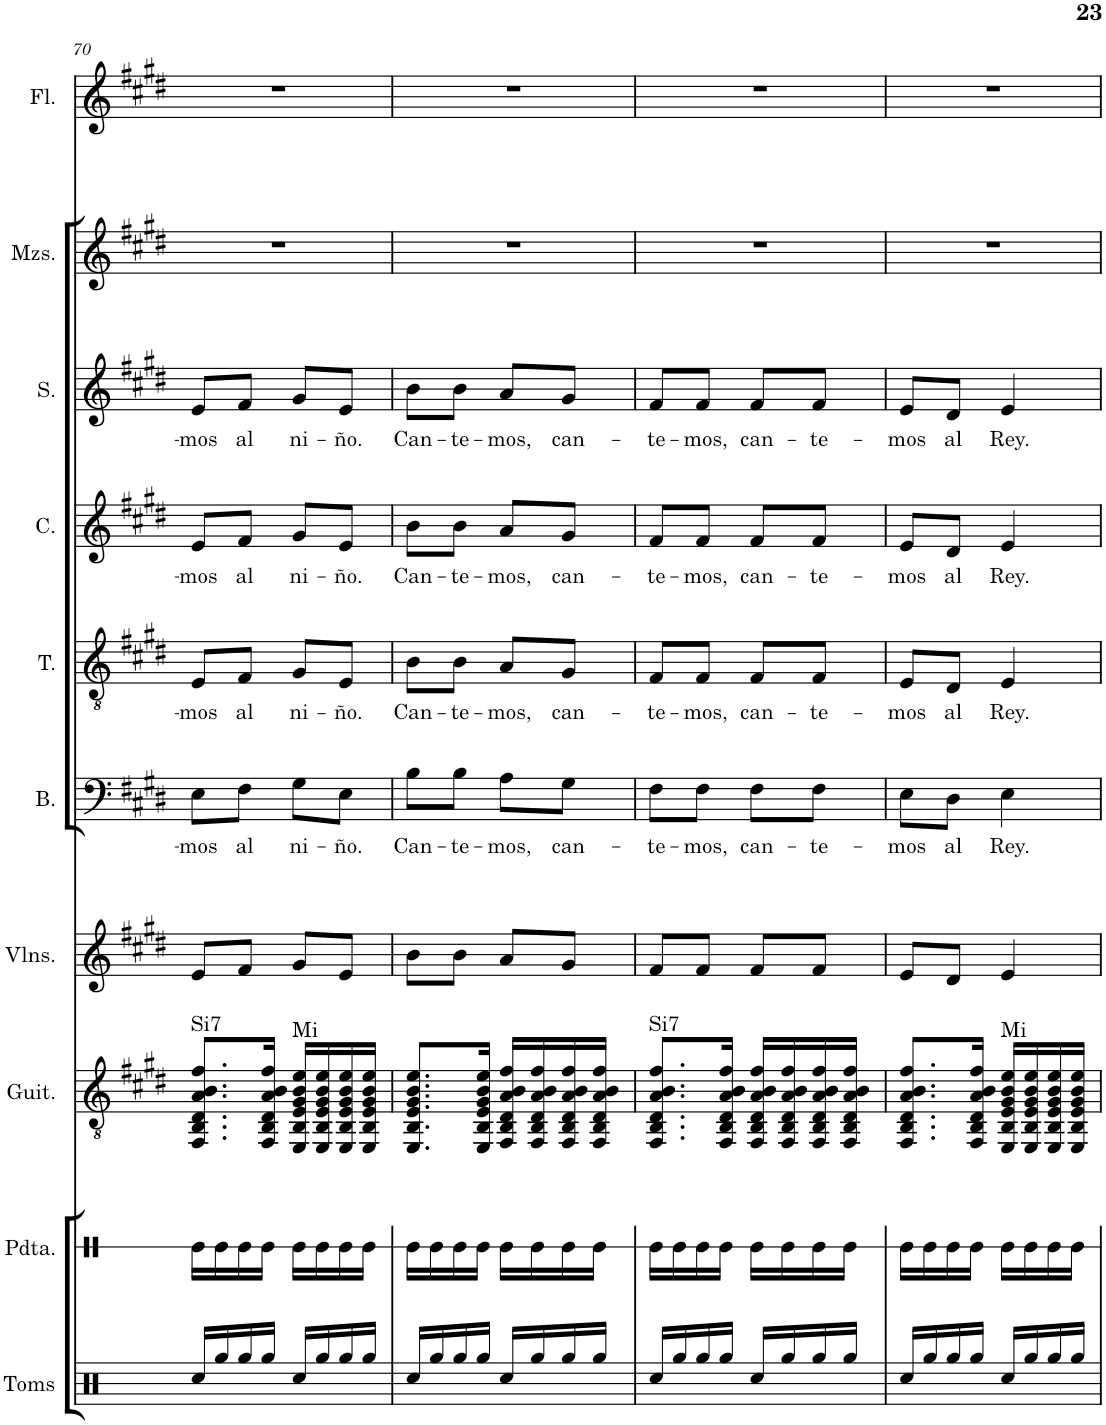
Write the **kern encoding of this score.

**kern	**kern	**kern	**harte	**kern	**kern	**text	**kern	**text	**kern	**text	**kern	**text	**kern	**kern
*part10	*part9	*part8	*part8	*part7	*part6	*part6	*part5	*part5	*part4	*part4	*part3	*part3	*part2	*part1
*staff10	*staff9	*staff8	*	*staff7	*staff6	*staff6	*staff5	*staff5	*staff4	*staff4	*staff3	*staff3	*staff2	*staff1
*I"Toms	*I"Pandereta	*I"Guitarra	*	*I"Violines	*I"Bajo	*	*I"Tenor	*	*I"Contralto	*	*I"Soprano	*	*I"Mezzo-soprano	*I"Flauta
*I'Toms	*I'Pdta.	*I'Guit.	*	*I'Vlns.	*I'B.	*	*I'T.	*	*I'C.	*	*I'S.	*	*I'Mzs.	*I'Fl.
!!LO:PB:g=z
*clefX	*clefX	*clefGv2	*	*clefG2	*clefF4	*	*clefGv2	*	*clefG2	*	*clefG2	*	*clefG2	*clefG2
*k[]	*k[]	*k[f#c#g#d#]	*	*k[f#c#g#d#]	*k[f#c#g#d#]	*	*k[f#c#g#d#]	*	*k[f#c#g#d#]	*	*k[f#c#g#d#]	*	*k[f#c#g#d#]	*k[f#c#g#d#]
*M2/4	*M2/4	*M2/4	*	*M2/4	*M2/4	*	*M2/4	*	*M2/4	*	*M2/4	*	*M2/4	*M2/4
=70	=70	=70	=70	=70	=70	=70	=70	=70	=70	=70	=70	=70	=70	=70
!	!	!	!LO:H:kt=Si7	!	!	!LO:LY:b	!	!LO:LY:b	!	!LO:LY:b	!	!LO:LY:b	!	!
16Rcc/LL	16Re\LL	8.FF#/ 8.BB/ 8.D#/ 8.A/ 8.B/ 8.f#/L	N	8e/L	8E\L	-mos	8E/L	-mos	8e/L	-mos	8e/L	-mos	2r	2r
16Rgg/	16Re\	.	.	.	.	.	.	.	.	.	.	.	.	.
!	!	!	!	!	!	!LO:LY:b	!	!LO:LY:b	!	!LO:LY:b	!	!LO:LY:b	!	!
16Rgg/	16Re\	.	.	8f#/J	8F#\J	al	8F#/J	al	8f#/J	al	8f#/J	al	.	.
16Rgg/JJ	16Re\JJ	16FF#/ 16BB/ 16D#/ 16A/ 16B/ 16f#/Jk	.	.	.	.	.	.	.	.	.	.	.	.
!	!	!	!LO:H:kt=Mi	!	!	!LO:LY:b	!	!LO:LY:b	!	!LO:LY:b	!	!LO:LY:b	!	!
16Rcc/LL	16Re\LL	16EE/ 16BB/ 16E/ 16G#/ 16B/ 16e/LL	N	8g#/L	8G#\L	ni-	8G#/L	ni-	8g#/L	ni-	8g#/L	ni-	.	.
16Rgg/	16Re\	16EE/ 16BB/ 16E/ 16G#/ 16B/ 16e/	.	.	.	.	.	.	.	.	.	.	.	.
!	!	!	!	!	!	!LO:LY:b	!	!LO:LY:b	!	!LO:LY:b	!	!LO:LY:b	!	!
16Rgg/	16Re\	16EE/ 16BB/ 16E/ 16G#/ 16B/ 16e/	.	8e/J	8E\J	-ño.	8E/J	-ño.	8e/J	-ño.	8e/J	-ño.	.	.
16Rgg/JJ	16Re\JJ	16EE/ 16BB/ 16E/ 16G#/ 16B/ 16e/JJ	.	.	.	.	.	.	.	.	.	.	.	.
=71	=71	=71	=71	=71	=71	=71	=71	=71	=71	=71	=71	=71	=71	=71
!	!	!	!	!	!	!LO:LY:b	!	!LO:LY:b	!	!LO:LY:b	!	!LO:LY:b	!	!
16Rcc/LL	16Re\LL	8.EE/ 8.BB/ 8.E/ 8.G#/ 8.B/ 8.e/L	.	8b\L	8B\L	Can-	8B\L	Can-	8b\L	Can-	8b\L	Can-	2r	2r
16Rgg/	16Re\	.	.	.	.	.	.	.	.	.	.	.	.	.
!	!	!	!	!	!	!LO:LY:b	!	!LO:LY:b	!	!LO:LY:b	!	!LO:LY:b	!	!
16Rgg/	16Re\	.	.	8b\J	8B\J	-te-	8B\J	-te-	8b\J	-te-	8b\J	-te-	.	.
16Rgg/JJ	16Re\JJ	16EE/ 16BB/ 16E/ 16G#/ 16B/ 16e/Jk	.	.	.	.	.	.	.	.	.	.	.	.
!	!	!	!	!	!	!LO:LY:b	!	!LO:LY:b	!	!LO:LY:b	!	!LO:LY:b	!	!
16Rcc/LL	16Re\LL	16FF#/ 16BB/ 16D#/ 16A/ 16B/ 16f#/LL	.	8a/L	8A\L	-mos,	8A/L	-mos,	8a/L	-mos,	8a/L	-mos,	.	.
16Rgg/	16Re\	16FF#/ 16BB/ 16D#/ 16A/ 16B/ 16f#/	.	.	.	.	.	.	.	.	.	.	.	.
!	!	!	!	!	!	!LO:LY:b	!	!LO:LY:b	!	!LO:LY:b	!	!LO:LY:b	!	!
16Rgg/	16Re\	16FF#/ 16BB/ 16D#/ 16A/ 16B/ 16f#/	.	8g#/J	8G#\J	can-	8G#/J	can-	8g#/J	can-	8g#/J	can-	.	.
16Rgg/JJ	16Re\JJ	16FF#/ 16BB/ 16D#/ 16A/ 16B/ 16f#/JJ	.	.	.	.	.	.	.	.	.	.	.	.
=72	=72	=72	=72	=72	=72	=72	=72	=72	=72	=72	=72	=72	=72	=72
!	!	!	!LO:H:kt=Si7	!	!	!LO:LY:b	!	!LO:LY:b	!	!LO:LY:b	!	!LO:LY:b	!	!
16Rcc/LL	16Re\LL	8.FF#/ 8.BB/ 8.D#/ 8.A/ 8.B/ 8.f#/L	N	8f#/L	8F#\L	-te-	8F#/L	-te-	8f#/L	-te-	8f#/L	-te-	2r	2r
16Rgg/	16Re\	.	.	.	.	.	.	.	.	.	.	.	.	.
!	!	!	!	!	!	!LO:LY:b	!	!LO:LY:b	!	!LO:LY:b	!	!LO:LY:b	!	!
16Rgg/	16Re\	.	.	8f#/J	8F#\J	-mos,	8F#/J	-mos,	8f#/J	-mos,	8f#/J	-mos,	.	.
16Rgg/JJ	16Re\JJ	16FF#/ 16BB/ 16D#/ 16A/ 16B/ 16f#/Jk	.	.	.	.	.	.	.	.	.	.	.	.
!	!	!	!	!	!	!LO:LY:b	!	!LO:LY:b	!	!LO:LY:b	!	!LO:LY:b	!	!
16Rcc/LL	16Re\LL	16FF#/ 16BB/ 16D#/ 16A/ 16B/ 16f#/LL	.	8f#/L	8F#\L	can-	8F#/L	can-	8f#/L	can-	8f#/L	can-	.	.
16Rgg/	16Re\	16FF#/ 16BB/ 16D#/ 16A/ 16B/ 16f#/	.	.	.	.	.	.	.	.	.	.	.	.
!	!	!	!	!	!	!LO:LY:b	!	!LO:LY:b	!	!LO:LY:b	!	!LO:LY:b	!	!
16Rgg/	16Re\	16FF#/ 16BB/ 16D#/ 16A/ 16B/ 16f#/	.	8f#/J	8F#\J	-te-	8F#/J	-te-	8f#/J	-te-	8f#/J	-te-	.	.
16Rgg/JJ	16Re\JJ	16FF#/ 16BB/ 16D#/ 16A/ 16B/ 16f#/JJ	.	.	.	.	.	.	.	.	.	.	.	.
=73	=73	=73	=73	=73	=73	=73	=73	=73	=73	=73	=73	=73	=73	=73
!	!	!	!	!	!	!LO:LY:b	!	!LO:LY:b	!	!LO:LY:b	!	!LO:LY:b	!	!
16Rcc/LL	16Re\LL	8.FF#/ 8.BB/ 8.D#/ 8.A/ 8.B/ 8.f#/L	.	8e/L	8E\L	-mos	8E/L	-mos	8e/L	-mos	8e/L	-mos	2r	2r
16Rgg/	16Re\	.	.	.	.	.	.	.	.	.	.	.	.	.
!	!	!	!	!	!	!LO:LY:b	!	!LO:LY:b	!	!LO:LY:b	!	!LO:LY:b	!	!
16Rgg/	16Re\	.	.	8d#/J	8D#\J	al	8D#/J	al	8d#/J	al	8d#/J	al	.	.
16Rgg/JJ	16Re\JJ	16FF#/ 16BB/ 16D#/ 16A/ 16B/ 16f#/Jk	.	.	.	.	.	.	.	.	.	.	.	.
!	!	!	!LO:H:kt=Mi	!	!	!LO:LY:b	!	!LO:LY:b	!	!LO:LY:b	!	!LO:LY:b	!	!
16Rcc/LL	16Re\LL	16EE/ 16BB/ 16E/ 16G#/ 16B/ 16e/LL	N	4e/	4E\	Rey.	4E/	Rey.	4e/	Rey.	4e/	Rey.	.	.
16Rgg/	16Re\	16EE/ 16BB/ 16E/ 16G#/ 16B/ 16e/	.	.	.	.	.	.	.	.	.	.	.	.
16Rgg/	16Re\	16EE/ 16BB/ 16E/ 16G#/ 16B/ 16e/	.	.	.	.	.	.	.	.	.	.	.	.
16Rgg/JJ	16Re\JJ	16EE/ 16BB/ 16E/ 16G#/ 16B/ 16e/JJ	.	.	.	.	.	.	.	.	.	.	.	.
=	=	=	=	=	=	=	=	=	=	=	=	=	=	=
*-	*-	*-	*-	*-	*-	*-	*-	*-	*-	*-	*-	*-	*-	*-
